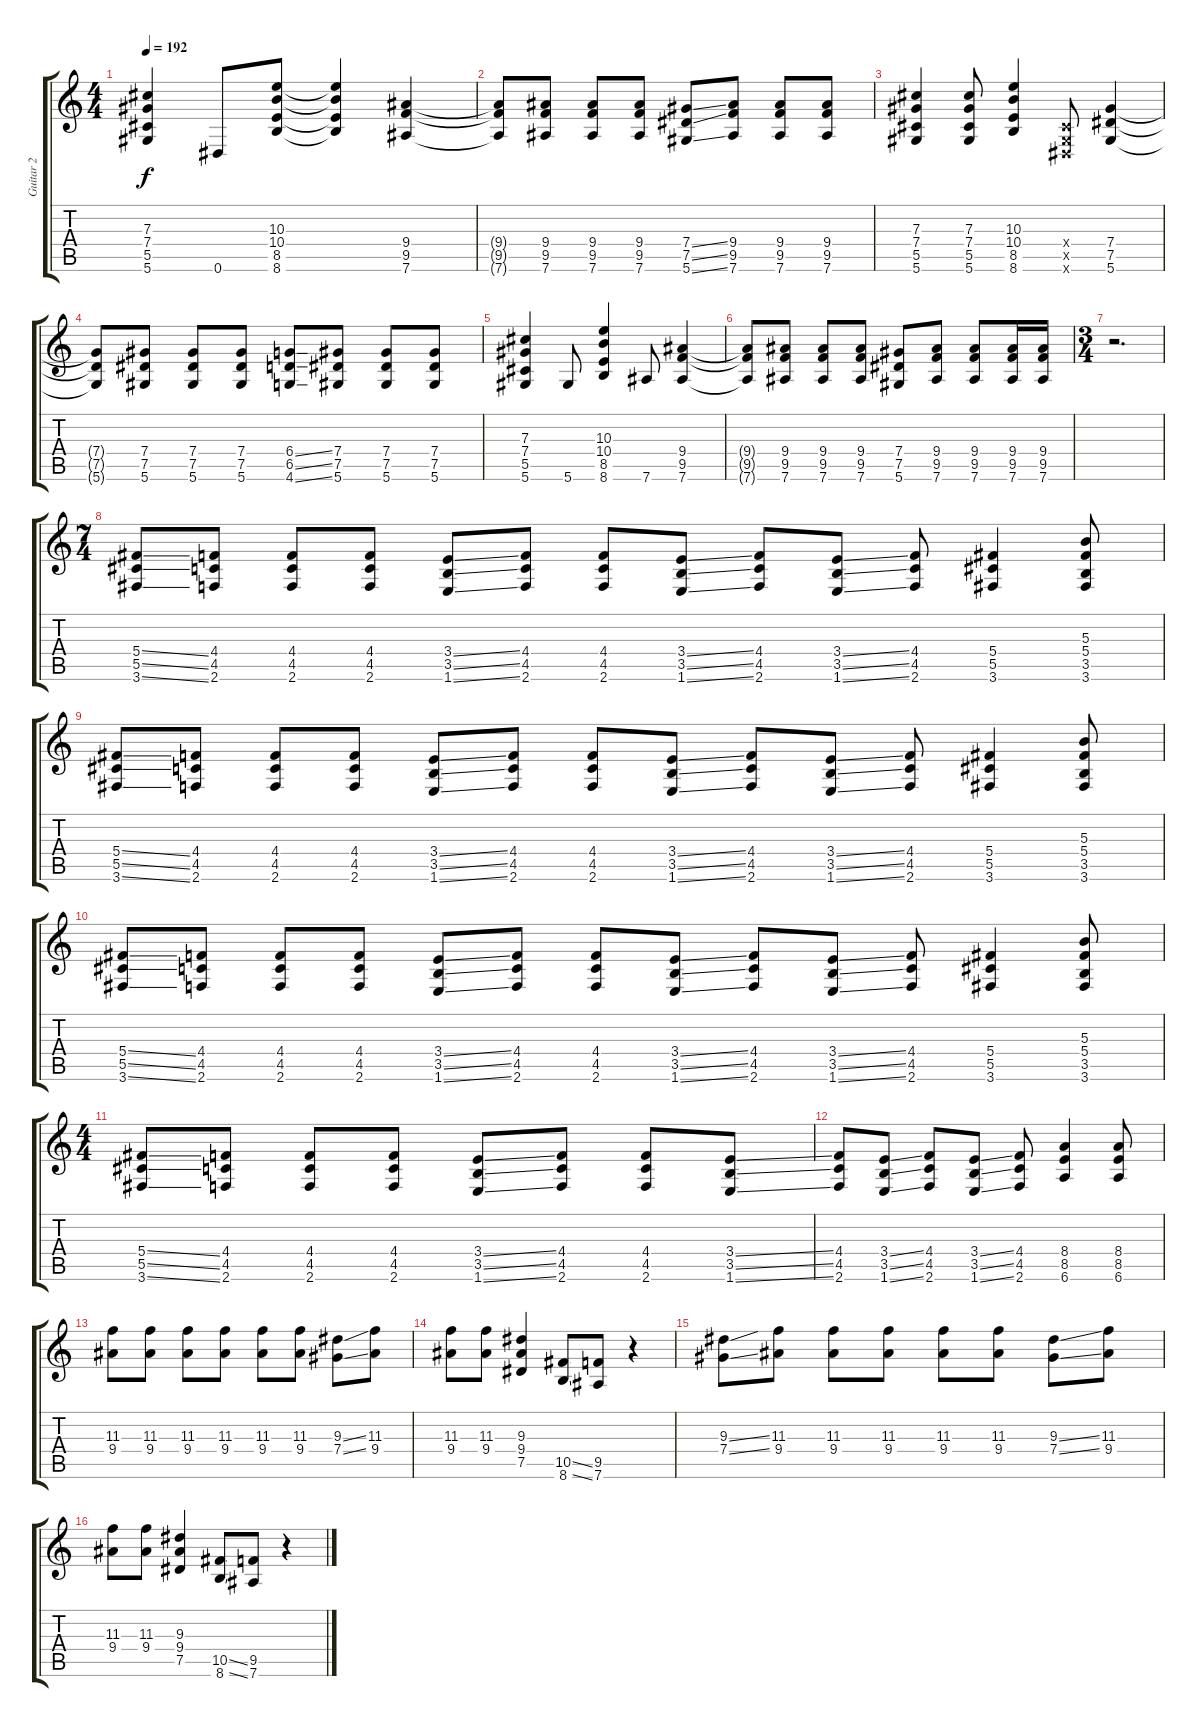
\track ("Guitar 2" "Guitar 2") {instrument overdrivenguitar}
\staff {score tabs}
\tuning (Eb4 Bb3 Gb3 Db3 Ab2 Eb2) {hide}
\ts (4 4)
\tempo 192
\clef g2
\ks c
(7.3 7.4 5.5 5.6).4{dy f} 0.6.8 (10.3 10.4 8.5 8.6).8 (10.3{t} 10.4{t} 8.5{t} 8.6{t}).4 (9.4 9.5 7.6).4 |
(9.4{t} 9.5{t} 7.6{t}).8 (9.4 9.5 7.6).8 (9.4 9.5 7.6).8 (9.4 9.5 7.6).8 (7.4{ss} 7.5{ss} 5.6{ss}).8 (9.4 9.5 7.6).8 (9.4 9.5 7.6).8 (9.4 9.5 7.6).8 |
(7.3 7.4 5.5 5.6).4 (7.3 7.4 5.5 5.6).8 (10.3 10.4 8.5 8.6).4 (0.4{x} 0.5{x} 0.6{x}).8 (7.4 7.5 5.6).4 |
(7.4{t} 7.5{t} 5.6{t}).8 (7.4 7.5 5.6).8 (7.4 7.5 5.6).8 (7.4 7.5 5.6).8 (6.4{ss} 6.5{ss} 4.6{ss}).8 (7.4 7.5 5.6).8 (7.4 7.5 5.6).8 (7.4 7.5 5.6).8 |
(7.3 7.4 5.5 5.6).4 5.6.8 (10.3 10.4 8.5 8.6).4 7.6.8 (9.4 9.5 7.6).4 |
(9.4{t} 9.5{t} 7.6{t}).8 (9.4 9.5 7.6).8 (9.4 9.5 7.6).8 (9.4 9.5 7.6).8 (7.4 7.5 5.6).8 (9.4 9.5 7.6).8 (9.4 9.5 7.6).8 (9.4 9.5 7.6).16 (9.4 9.5 7.6).16 |
\ts (3 4)
r.2{d} |
\ts (7 4)
(5.4{ss} 5.5{ss} 3.6{ss}).8 (4.4 4.5 2.6).8 (4.4 4.5 2.6).8 (4.4 4.5 2.6).8 (3.4{ss} 3.5{ss} 1.6{ss}).8 (4.4 4.5 2.6).8 (4.4 4.5 2.6).8 (3.4{ss} 3.5{ss} 1.6{ss}).8 (4.4 4.5 2.6).8 (3.4{ss} 3.5{ss} 1.6{ss}).8 (4.4 4.5 2.6).8 (5.4 5.5 3.6).4 (5.3 5.4 3.5 3.6).8 |
(5.4{ss} 5.5{ss} 3.6{ss}).8 (4.4 4.5 2.6).8 (4.4 4.5 2.6).8 (4.4 4.5 2.6).8 (3.4{ss} 3.5{ss} 1.6{ss}).8 (4.4 4.5 2.6).8 (4.4 4.5 2.6).8 (3.4{ss} 3.5{ss} 1.6{ss}).8 (4.4 4.5 2.6).8 (3.4{ss} 3.5{ss} 1.6{ss}).8 (4.4 4.5 2.6).8 (5.4 5.5 3.6).4 (5.3 5.4 3.5 3.6).8 |
(5.4{ss} 5.5{ss} 3.6{ss}).8 (4.4 4.5 2.6).8 (4.4 4.5 2.6).8 (4.4 4.5 2.6).8 (3.4{ss} 3.5{ss} 1.6{ss}).8 (4.4 4.5 2.6).8 (4.4 4.5 2.6).8 (3.4{ss} 3.5{ss} 1.6{ss}).8 (4.4 4.5 2.6).8 (3.4{ss} 3.5{ss} 1.6{ss}).8 (4.4 4.5 2.6).8 (5.4 5.5 3.6).4 (5.3 5.4 3.5 3.6).8 |
\ts (4 4)
(5.4{ss} 5.5{ss} 3.6{ss}).8 (4.4 4.5 2.6).8 (4.4 4.5 2.6).8 (4.4 4.5 2.6).8 (3.4{ss} 3.5{ss} 1.6{ss}).8 (4.4 4.5 2.6).8 (4.4 4.5 2.6).8 (3.4{ss} 3.5{ss} 1.6{ss}).8 |
(4.4 4.5 2.6).8 (3.4{ss} 3.5{ss} 1.6{ss}).8 (4.4 4.5 2.6).8 (3.4{ss} 3.5{ss} 1.6{ss}).8 (4.4 4.5 2.6).8 (8.4 8.5 6.6).4 (8.4 8.5 6.6).8 |
(11.3 9.4).8 (11.3 9.4).8 (11.3 9.4).8 (11.3 9.4).8 (11.3 9.4).8 (11.3 9.4).8 (9.3{ss} 7.4{ss}).8 (11.3 9.4).8 |
(11.3 9.4).8 (11.3 9.4).8 (9.3 9.4 7.5).4 (10.5{ss} 8.6{ss}).8 (9.5 7.6).8 r.4 |
(9.3{ss} 7.4{ss}).8 (11.3 9.4).8 (11.3 9.4).8 (11.3 9.4).8 (11.3 9.4).8 (11.3 9.4).8 (9.3{ss} 7.4{ss}).8 (11.3 9.4).8 |
(11.3 9.4).8 (11.3 9.4).8 (9.3 9.4 7.5).4 (10.5{ss} 8.6{ss}).8 (9.5 7.6).8 r.4
